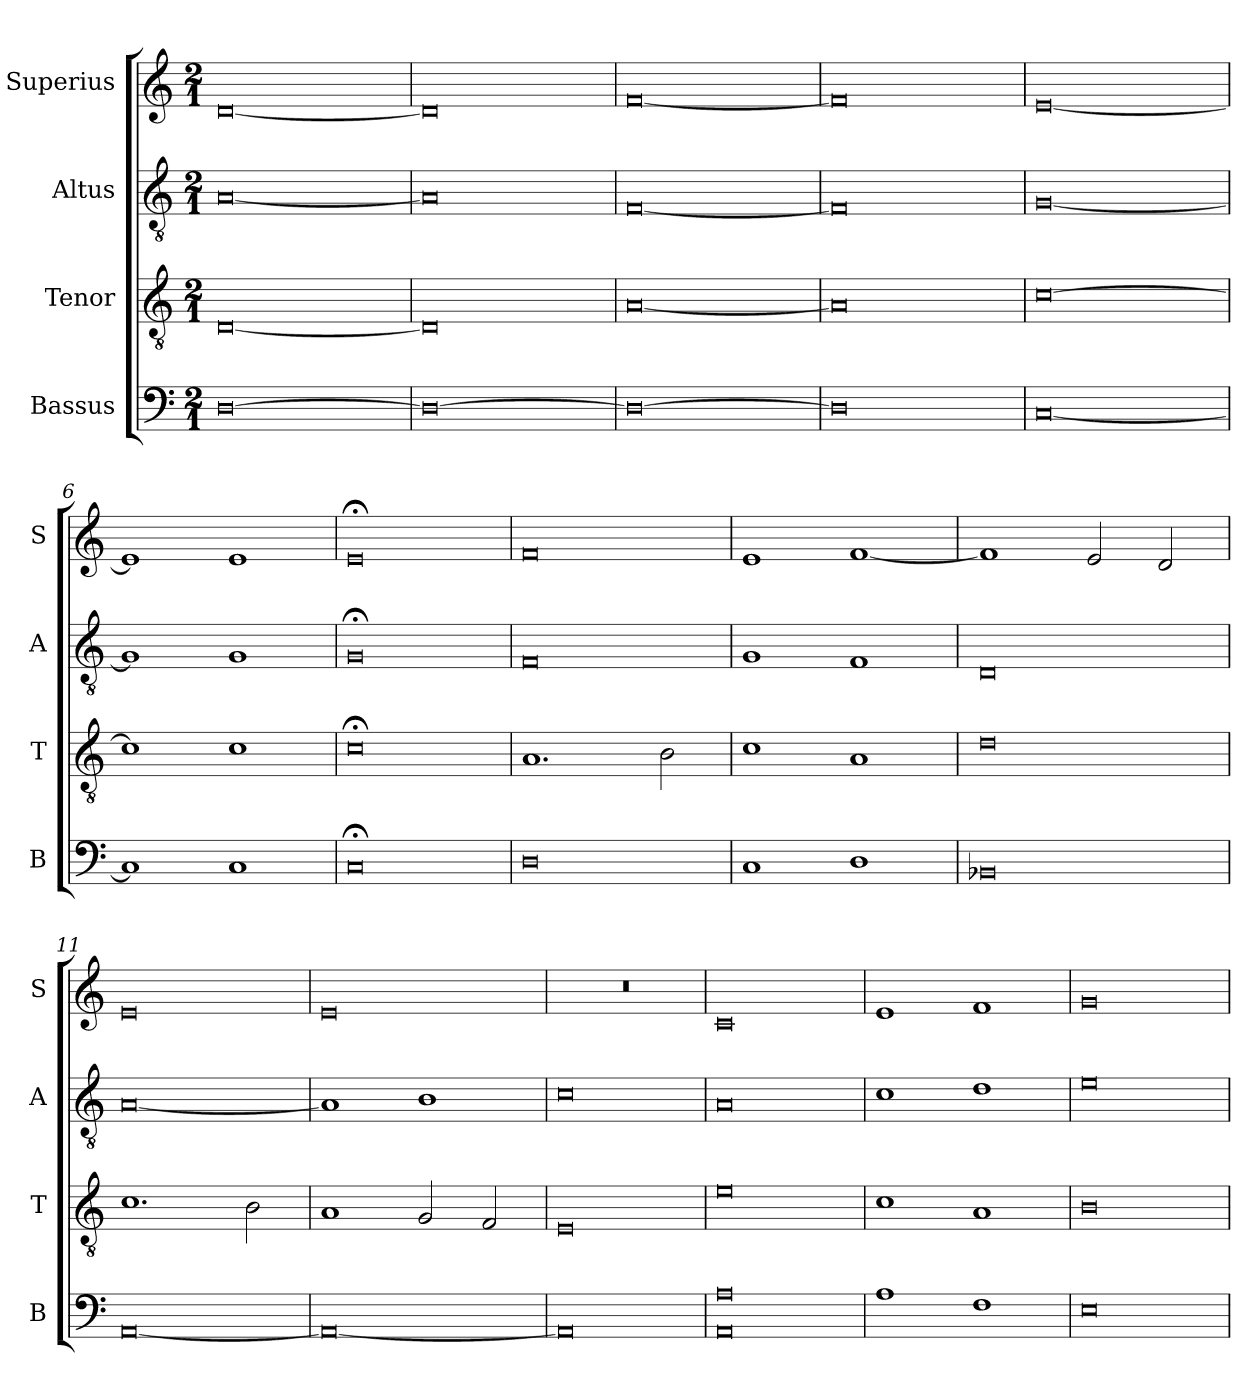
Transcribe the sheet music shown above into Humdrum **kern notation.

**kern	**kern	**kern	**kern
*part4	*part3	*part2	*part1
*staff4	*staff3	*staff2	*staff1
*I"Bassus	*I"Tenor	*I"Altus	*I"Superius
*I'B	*I'T	*I'A	*I'S
*clefF4	*clefGv2	*clefGv2	*clefG2
*k[]	*k[]	*k[]	*k[]
*M2/1	*M2/1	*M2/1	*M2/1
*MM360	*MM360	*MM360	*MM360
=1	=1	=1	=1
[0D	[0D	[0A	[0d
=2	=2	=2	=2
0D_	0D]	0A]	0d]
=3	=3	=3	=3
0D_	[0A	[0F	[0f
=4	=4	=4	=4
0D]	0A]	0F]	0f]
=5	=5	=5	=5
[0C	[0c	[0G	[0e
=6	=6	=6	=6
1C]	1c]	1G]	1e]
1C	1c	1G	1e
=7	=7	=7	=7
0C;<	0c;<	0G;<	0e;<
=8	=8	=8	=8
0D	1.A	0F	0f
.	2B\	.	.
=9	=9	=9	=9
1C	1c	1G	1e
1D	1A	1F	[1f
=10	=10	=10	=10
0BB-X	0d	0D	1f]
.	.	.	2e/
.	.	.	2d/
=11	=11	=11	=11
[0AA	1.c	[0A	0e
.	2B\	.	.
=12	=12	=12	=12
0AA_	1A	1A]	0e
.	2G/	1B	.
.	2F/	.	.
=13	=13	=13	=13
0AA]	0E	0c	0r
=14	=14	=14	=14
0AA 0A	0e	0A	0c
=15	=15	=15	=15
1A	1c	1c	1e
1F	1A	1d	1f
=16	=16	=16	=16
0E	0B	0e	0g
=	=	=	=
*-	*-	*-	*-
